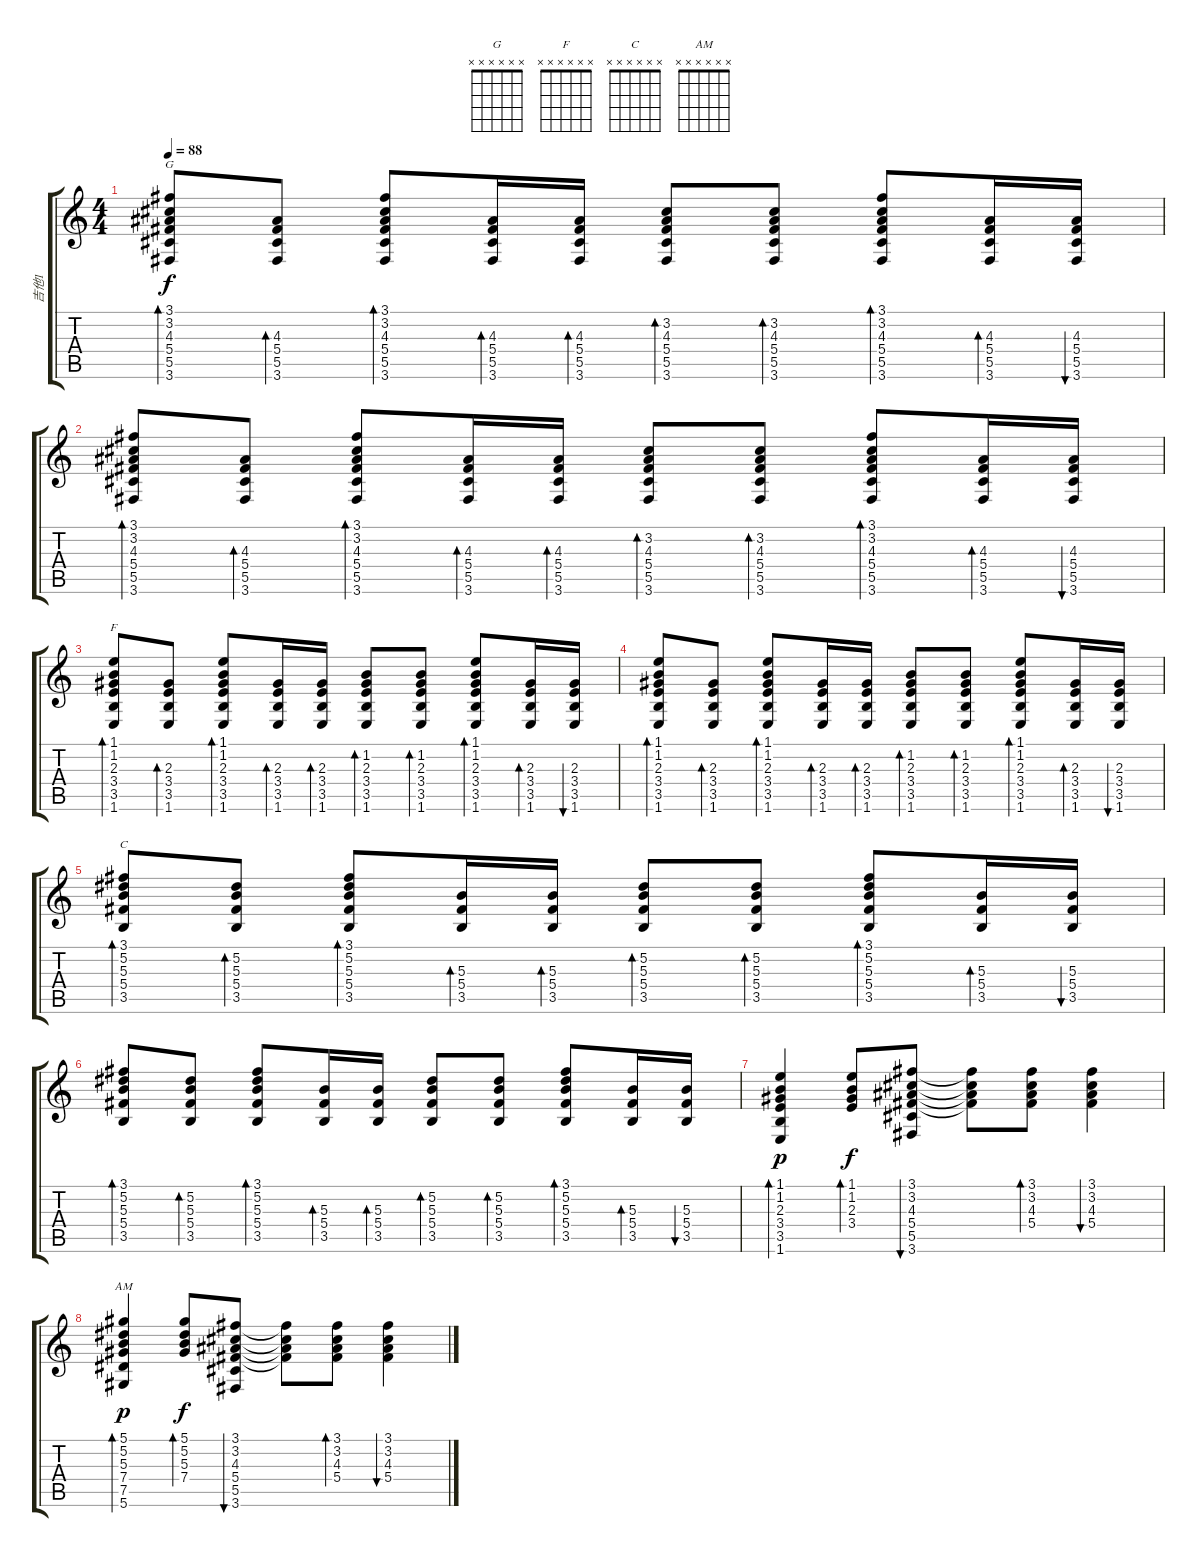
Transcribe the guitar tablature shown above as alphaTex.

\track ("吉他1" "吉他1") {instrument acousticguitarsteel}
\staff {score tabs}
\tuning (Eb4 Bb3 Gb3 Db3 Ab2 Eb2) {hide}
\chord ("G" x x x x x x)
\chord ("F" x x x x x x)
\chord ("C" x x x x x x)
\chord ("AM" x x x x x x)
\ts (4 4)
\tempo 88
\clef g2
\ks c
(3.1 3.2 4.3 5.4 5.5 3.6).8{bd 30 ch "G" dy f} (4.3 5.4 5.5 3.6).8{bd 30} (3.1 3.2 4.3 5.4 5.5 3.6).8{bd 30} (4.3 5.4 5.5 3.6).16{bd 30} (4.3 5.4 5.5 3.6).16{bd 30} (3.2 4.3 5.4 5.5 3.6).8{bd 30} (3.2 4.3 5.4 5.5 3.6).8{bd 30} (3.1 3.2 4.3 5.4 5.5 3.6).8{bd 30} (4.3 5.4 5.5 3.6).16{bd 30} (4.3 5.4 5.5 3.6).16{bu 30} |
(3.1 3.2 4.3 5.4 5.5 3.6).8{bd 30} (4.3 5.4 5.5 3.6).8{bd 30} (3.1 3.2 4.3 5.4 5.5 3.6).8{bd 30} (4.3 5.4 5.5 3.6).16{bd 30} (4.3 5.4 5.5 3.6).16{bd 30} (3.2 4.3 5.4 5.5 3.6).8{bd 30} (3.2 4.3 5.4 5.5 3.6).8{bd 30} (3.1 3.2 4.3 5.4 5.5 3.6).8{bd 30} (4.3 5.4 5.5 3.6).16{bd 30} (4.3 5.4 5.5 3.6).16{bu 30} |
(1.1 1.2 2.3 3.4 3.5 1.6).8{bd 30 ch "F"} (2.3 3.4 3.5 1.6).8{bd 30} (1.1 1.2 2.3 3.4 3.5 1.6).8{bd 30} (2.3 3.4 3.5 1.6).16{bd 30} (2.3 3.4 3.5 1.6).16{bd 30} (1.2 2.3 3.4 3.5 1.6).8{bd 30} (1.2 2.3 3.4 3.5 1.6).8{bd 30} (1.1 1.2 2.3 3.4 3.5 1.6).8{bd 30} (2.3 3.4 3.5 1.6).16{bd 30} (2.3 3.4 3.5 1.6).16{bu 30} |
(1.1 1.2 2.3 3.4 3.5 1.6).8{bd 30} (2.3 3.4 3.5 1.6).8{bd 30} (1.1 1.2 2.3 3.4 3.5 1.6).8{bd 30} (2.3 3.4 3.5 1.6).16{bd 30} (2.3 3.4 3.5 1.6).16{bd 30} (1.2 2.3 3.4 3.5 1.6).8{bd 30} (1.2 2.3 3.4 3.5 1.6).8{bd 30} (1.1 1.2 2.3 3.4 3.5 1.6).8{bd 30} (2.3 3.4 3.5 1.6).16{bd 30} (2.3 3.4 3.5 1.6).16{bu 30} |
(3.1 5.2 5.3 5.4 3.5).8{bd 30 ch "C"} (5.2 5.3 5.4 3.5).8{bd 30} (3.1 5.2 5.3 5.4 3.5).8{bd 30} (5.3 5.4 3.5).16{bd 30} (5.3 5.4 3.5).16{bd 30} (5.2 5.3 5.4 3.5).8{bd 30} (5.2 5.3 5.4 3.5).8{bd 30} (3.1 5.2 5.3 5.4 3.5).8{bd 30} (5.3 5.4 3.5).16{bd 30} (5.3 5.4 3.5).16{bu 30} |
(3.1 5.2 5.3 5.4 3.5).8{bd 30} (5.2 5.3 5.4 3.5).8{bd 30} (3.1 5.2 5.3 5.4 3.5).8{bd 30} (5.3 5.4 3.5).16{bd 30} (5.3 5.4 3.5).16{bd 30} (5.2 5.3 5.4 3.5).8{bd 30} (5.2 5.3 5.4 3.5).8{bd 30} (3.1 5.2 5.3 5.4 3.5).8{bd 30} (5.3 5.4 3.5).16{bd 30} (5.3 5.4 3.5).16{bu 30} |
(1.1 1.2 2.3 3.4 3.5 1.6).4{bd 30 dy p} (1.1 1.2 2.3 3.4).8{bd 30 dy f} (3.1 3.2 4.3 5.4 5.5 3.6).8{bu 30} (3.1{t} 3.2{t} 4.3{t} 5.4{t}).8 (3.1 3.2 4.3 5.4).8{bd 30} (3.1 3.2 4.3 5.4).4{bu 30} |
(5.1 5.2 5.3 7.4 7.5 5.6).4{bd 30 ch "AM" dy p} (5.1 5.2 5.3 7.4).8{bd 30 dy f} (3.1 3.2 4.3 5.4 5.5 3.6).8{bu 30} (3.1{t} 3.2{t} 4.3{t} 5.4{t}).8 (3.1 3.2 4.3 5.4).8{bd 30} (3.1 3.2 4.3 5.4).4{bu 30}
